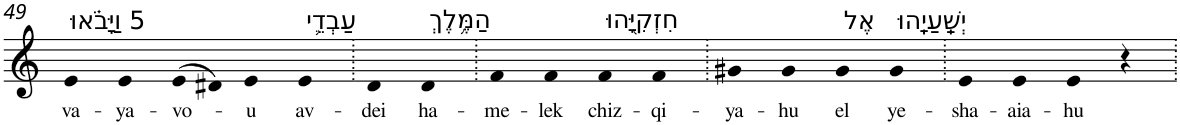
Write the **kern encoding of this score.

**kern	**text
*part1	*part1
*staff1	*staff1
*I"Piano	*
*I'Pno	*
!!LO:PB:g=z
*clefG2	*
*k[]	*
=49	=49
!LO:TX:a:t=5 וַיָּבֹ֗אוּ	!
!	!LO:LY:b
4e	va-
!	!LO:LY:b
4e	-ya-
!	!LO:LY:b
(>8e	-vo-
8d#X)	.
!	!LO:LY:b
4e	-u
!LO:TX:a:t=עַבְדֵ֛י	!
!	!LO:LY:b
4e	av-
=50.	=50.
!	!LO:LY:b
4d	-dei
!LO:TX:a:t=הַמֶּ֥לֶךְ	!
!	!LO:LY:b
4d	ha-
=51.	=51.
!	!LO:LY:b
4f	-me-
!	!LO:LY:b
4f	-lek
!LO:TX:a:t=חִזְקִיָּ֖הוּ	!
!	!LO:LY:b
4f	chiz-
!	!LO:LY:b
4f	-qi-
=52.	=52.
!	!LO:LY:b
4g#X	-ya-
!	!LO:LY:b
4g#	-hu
!LO:TX:a:t=אֶל	!
!	!LO:LY:b
4g#	el
!LO:TX:a:t=יְשַֽׁעַיָֽהוּ	!
!	!LO:LY:b
4g#	ye-
=53.	=53.
!	!LO:LY:b
4e	-sha-
!	!LO:LY:b
4e	-aia-
!	!LO:LY:b
4e	-hu
4r	.
=.	=.
*-	*-
